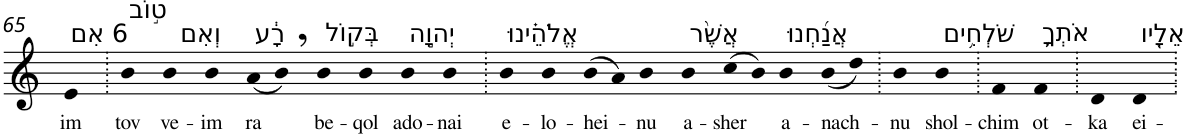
**kern	**text
*part1	*part1
*staff1	*staff1
*I"Piano	*
*I'Pno	*
!!LO:PB:g=z
*clefG2	*
*k[]	*
=65	=65
!LO:TX:a:t=6 אִם	!
!	!LO:LY:b
4e	im
=66.	=66.
!LO:TX:a:t=ט֣וֹב	!
!	!LO:LY:b
4b	tov
!LO:TX:a:t=וְאִם	!
!	!LO:LY:b
4b	ve-
!	!LO:LY:b
4b	-im
!LO:TX:a:t=רָ֔ע	!
!	!LO:LY:b
(<8a	ra
8b,)	.
!LO:TX:a:t=בְּק֣וֹל	!
!	!LO:LY:b
4b	be-
!	!LO:LY:b
4b	-qol
!LO:TX:a:t=יְהוָ֣ה	!
!	!LO:LY:b
4b	ado-
!	!LO:LY:b
4b	-nai
=67.	=67.
!LO:TX:a:t=אֱלֹהֵ֗ינוּ	!
!	!LO:LY:b
4b	e-
!	!LO:LY:b
4b	-lo-
!	!LO:LY:b
(>8b	-hei-
8a)	.
!	!LO:LY:b
4b	-nu
!LO:TX:a:t=אֲשֶׁ֨ר	!
!	!LO:LY:b
4b	a-
!	!LO:LY:b
(>8cc	-sher
8b)	.
!LO:TX:a:t=אֲנַ֜חְנוּ	!
!	!LO:LY:b
4b	a-
!	!LO:LY:b
(<8b	-nach-
8dd)	.
=68.	=68.
!	!LO:LY:b
4b	-nu
!LO:TX:a:t=שֹׁלְחִ֥ים	!
!	!LO:LY:b
4b	shol-
=69.	=69.
!	!LO:LY:b
4f	-chim
!LO:TX:a:t=אֹתְךָ֛	!
!	!LO:LY:b
4f	ot-
=70.	=70.
!	!LO:LY:b
4d	-ka
!LO:TX:a:t=אֵלָ֖יו	!
!	!LO:LY:b
4d	ei-
=.	=.
*-	*-
